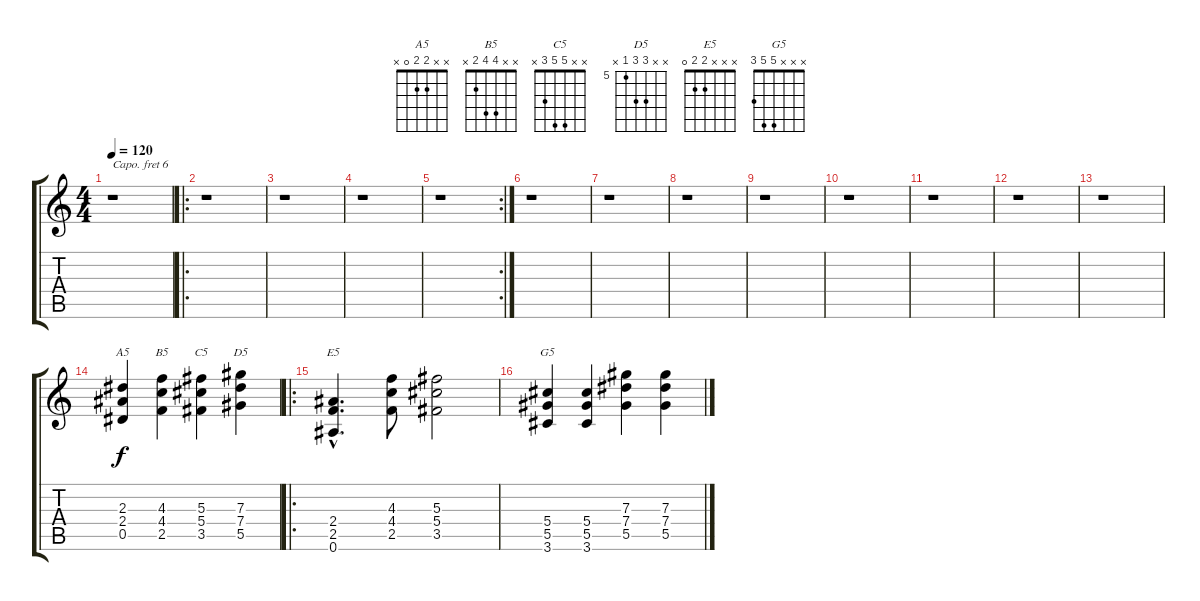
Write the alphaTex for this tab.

\track "" {instrument distortionguitar}
\staff {score tabs}
\capo 6
\tuning (E4 B3 G3 D3 A2 E2) {hide}
\chord ("A5" x x 2 2 0 x)
\chord ("B5" x x 4 4 2 x)
\chord ("C5" x x 5 5 3 x)
\chord ("D5" x x 7 7 5 x) {firstfret 5}
\chord ("E5" x x x 2 2 0)
\chord ("G5" x x x 5 5 3)
\ts (4 4)
\tempo 120
\clef g2
\ks c
r.1{dy f} |
\ro
r.1 |
r.1 |
r.1 |
\rc 2
r.1 |
r.1 |
r.1 |
r.1 |
r.1 |
r.1 |
r.1 |
r.1 |
r.1 |
(2.3 2.4 0.5).4{ch "A5"} (4.3 4.4 2.5).4{ch "B5"} (5.3 5.4 3.5).4{ch "C5"} (7.3 7.4 5.5).4{ch "D5"} |
\ro
(2.4{hac} 2.5{hac} 0.6{hac}).4{d ch "E5"} (4.3 4.4 2.5).8 (5.3 5.4 3.5).2 |
(5.4 5.5 3.6).4{ch "G5"} (5.4 5.5 3.6).4 (7.3 7.4 5.5).4 (7.3 7.4 5.5).4
